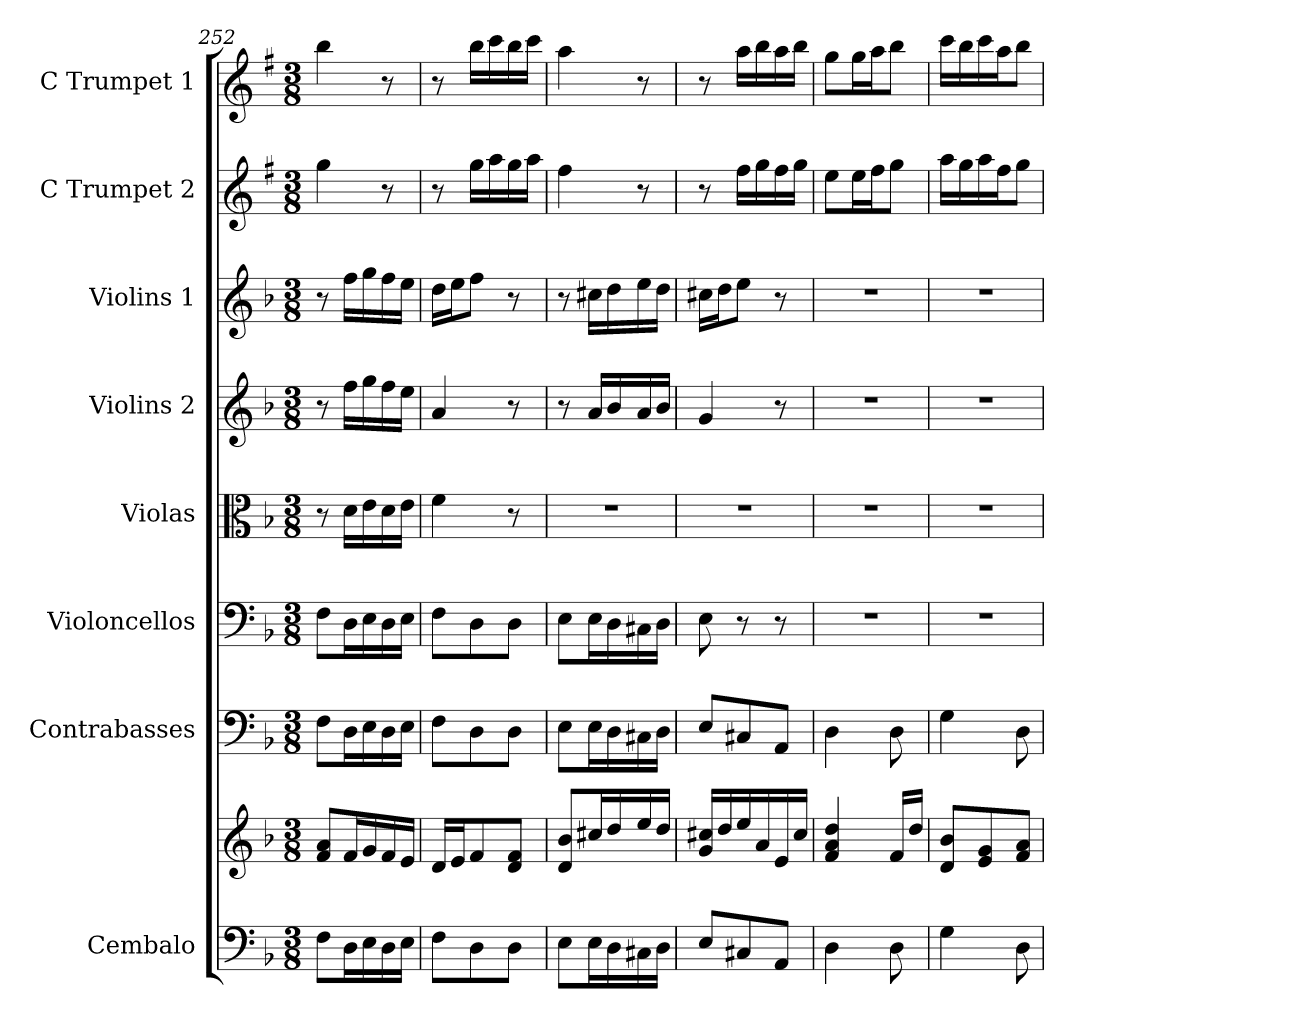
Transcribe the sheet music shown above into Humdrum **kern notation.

**kern	**kern	**kern	**kern	**kern	**kern	**kern	**kern	**kern
*part8	*part8	*part7	*part6	*part5	*part4	*part3	*part2	*part1
*staff9	*staff8	*staff7	*staff6	*staff5	*staff4	*staff3	*staff2	*staff1
*I"Cembalo	*	*I"Contrabasses	*I"Violoncellos	*I"Violas	*I"Violins 2	*I"Violins 1	*I"C Trumpet 2	*I"C Trumpet 1
*I'Cbl.	*	*I'Cbs.	*I'Vcs.	*I'Vlas.	*I'Vlns. 2	*I'Vlns. 1	*I'C Tpt. 2	*I'C Tpt. 1
!!LO:PB:g=z
*clefF4	*clefG2	*clefF4	*clefF4	*clefC3	*clefG2	*clefG2	*clefG2	*clefG2
*	*	*	*	*	*	*	*ITrd1c2	*ITrd1c2
*k[b-]	*k[b-]	*k[b-]	*k[b-]	*k[b-]	*k[b-]	*k[b-]	*k[b-]	*k[b-]
*M3/8	*M3/8	*M3/8	*M3/8	*M3/8	*M3/8	*M3/8	*M3/8	*M3/8
=252	=252	=252	=252	=252	=252	=252	=252	=252
8F\L	8f/ 8a/L	8F\L	8F\L	8r	8r	8r	4ff\	4aa\
16D\L	16f/L	16D\L	16D\L	16d\LL	16ff\LL	16ff\LL	.	.
16E\	16g/	16E\	16E\	16e\	16gg\	16gg\	.	.
16D\	16f/	16D\	16D\	16d\	16ff\	16ff\	8r	8r
16E\JJ	16e/JJ	16E\JJ	16E\JJ	16e\JJ	16ee\JJ	16ee\JJ	.	.
=253	=253	=253	=253	=253	=253	=253	=253	=253
8F\L	16d/LL	8F\L	8F\L	4f\	4a/	16dd\LL	8r	8r
.	16e/J	.	.	.	.	16ee\J	.	.
8D\	8f/	8D\	8D\	.	.	8ff\J	16ff\LL	16aa\LL
.	.	.	.	.	.	.	16gg\	16bb-\
8D\J	8d/ 8f/J	8D\J	8D\J	8r	8r	8r	16ff\	16aa\
.	.	.	.	.	.	.	16gg\JJ	16bb-\JJ
=254	=254	=254	=254	=254	=254	=254	=254	=254
8E\L	8d/ 8b-/L	8E\L	8E\L	4.r	8r	8r	4ee\	4gg\
16E\L	16cc#X/L	16E\L	16E\L	.	16a/LL	16cc#X\LL	.	.
16D\	16dd/	16D\	16D\	.	16b-/	16dd\	.	.
16C#X\	16ee/	16C#X\	16C#X\	.	16a/	16ee\	8r	8r
16D\JJ	16dd/JJ	16D\JJ	16D\JJ	.	16b-/JJ	16dd\JJ	.	.
=255	=255	=255	=255	=255	=255	=255	=255	=255
8E/L	16g/ 16cc#X/LL	8E/L	8E\	4.r	4g/	16cc#X\LL	8r	8r
.	16dd/	.	.	.	.	16dd\J	.	.
8C#X/	16ee/	8C#X/	8r	.	.	8ee\J	16ee\LL	16gg\LL
.	16a/	.	.	.	.	.	16ff\	16aa\
8AA/J	16e/	8AA/J	8r	.	8r	8r	16ee\	16gg\
.	16cc#/JJ	.	.	.	.	.	16ff\JJ	16aa\JJ
=256	=256	=256	=256	=256	=256	=256	=256	=256
4D\	4f/ 4a/ 4dd/	4D\	4.r	4.r	4.r	4.r	8dd\L	8ff\L
.	.	.	.	.	.	.	16dd\L	16ff\L
.	.	.	.	.	.	.	16ee\J	16gg\J
8D\	16f/LL	8D\	.	.	.	.	8ff\J	8aa\J
.	16dd/JJ	.	.	.	.	.	.	.
=257	=257	=257	=257	=257	=257	=257	=257	=257
4G\	8d/ 8b-/L	4G\	4.r	4.r	4.r	4.r	16gg\LL	16bb-\LL
.	.	.	.	.	.	.	16ff\	16aa\
.	8e/ 8g/	.	.	.	.	.	16gg\	16bb-\
.	.	.	.	.	.	.	16ee\J	16gg\J
8D\	8f/ 8a/J	8D\	.	.	.	.	8ff\J	8aa\J
=	=	=	=	=	=	=	=	=
*-	*-	*-	*-	*-	*-	*-	*-	*-
